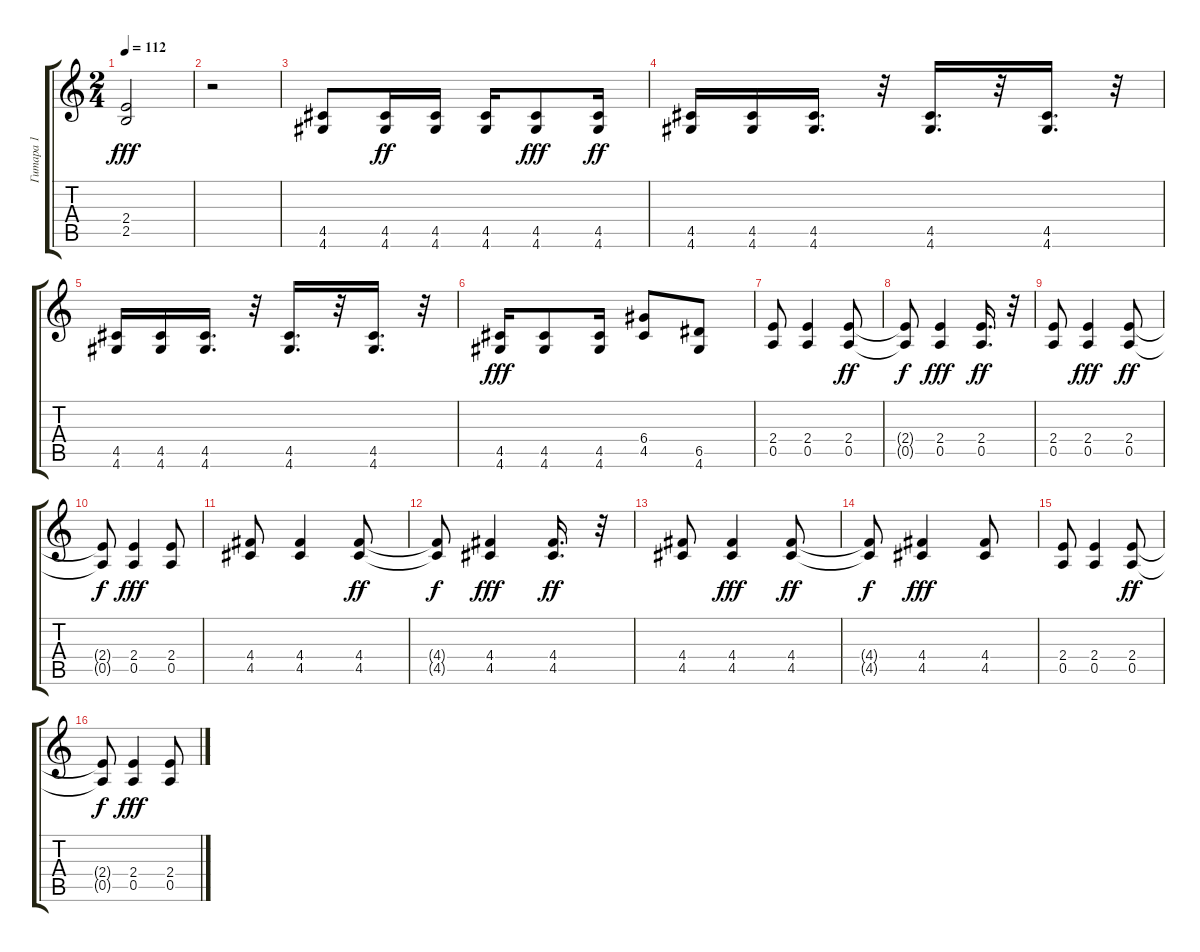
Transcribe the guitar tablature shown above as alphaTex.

\track ("Гитара 1" "Гитара 1") {instrument distortionguitar}
\staff {score tabs}
\tuning (E4 B3 G3 D3 A2 E2) {hide}
\ts (2 4)
\tempo 112
\clef g2
\ks c
(2.4 2.5).2{dy fff} |
r.2 |
(4.5 4.6).8 (4.5 4.6).16{dy ff} (4.5 4.6).16 (4.5 4.6).16 (4.5 4.6).8{dy fff} (4.5 4.6).16{dy ff} |
(4.5 4.6).16 (4.5 4.6).16 (4.5 4.6).16{d} r.32 (4.5 4.6).16{d} r.32 (4.5 4.6).16{d} r.32 |
(4.5 4.6).16 (4.5 4.6).16 (4.5 4.6).16{d} r.32 (4.5 4.6).16{d} r.32 (4.5 4.6).16{d} r.32 |
(4.5 4.6).16{dy fff} (4.5 4.6).8 (4.5 4.6).16 (6.4 4.5).8 (6.5 4.6).8 |
(2.4 0.5).8 (2.4 0.5).4 (2.4 0.5).8{dy ff} |
(2.4{t} 0.5{t}).8{dy f} (2.4 0.5).4{dy fff} (2.4 0.5).16{d dy ff} r.32 |
(2.4 0.5).8 (2.4 0.5).4{dy fff} (2.4 0.5).8{dy ff} |
(2.4{t} 0.5{t}).8{dy f} (2.4 0.5).4{dy fff} (2.4 0.5).8 |
(4.4 4.5).8 (4.4 4.5).4 (4.4 4.5).8{dy ff} |
(4.4{t} 4.5{t}).8{dy f} (4.4 4.5).4{dy fff} (4.4 4.5).16{d dy ff} r.32 |
(4.4 4.5).8 (4.4 4.5).4{dy fff} (4.4 4.5).8{dy ff} |
(4.4{t} 4.5{t}).8{dy f} (4.4 4.5).4{dy fff} (4.4 4.5).8 |
(2.4 0.5).8 (2.4 0.5).4 (2.4 0.5).8{dy ff} |
(2.4{t} 0.5{t}).8{dy f} (2.4 0.5).4{dy fff} (2.4 0.5).8
